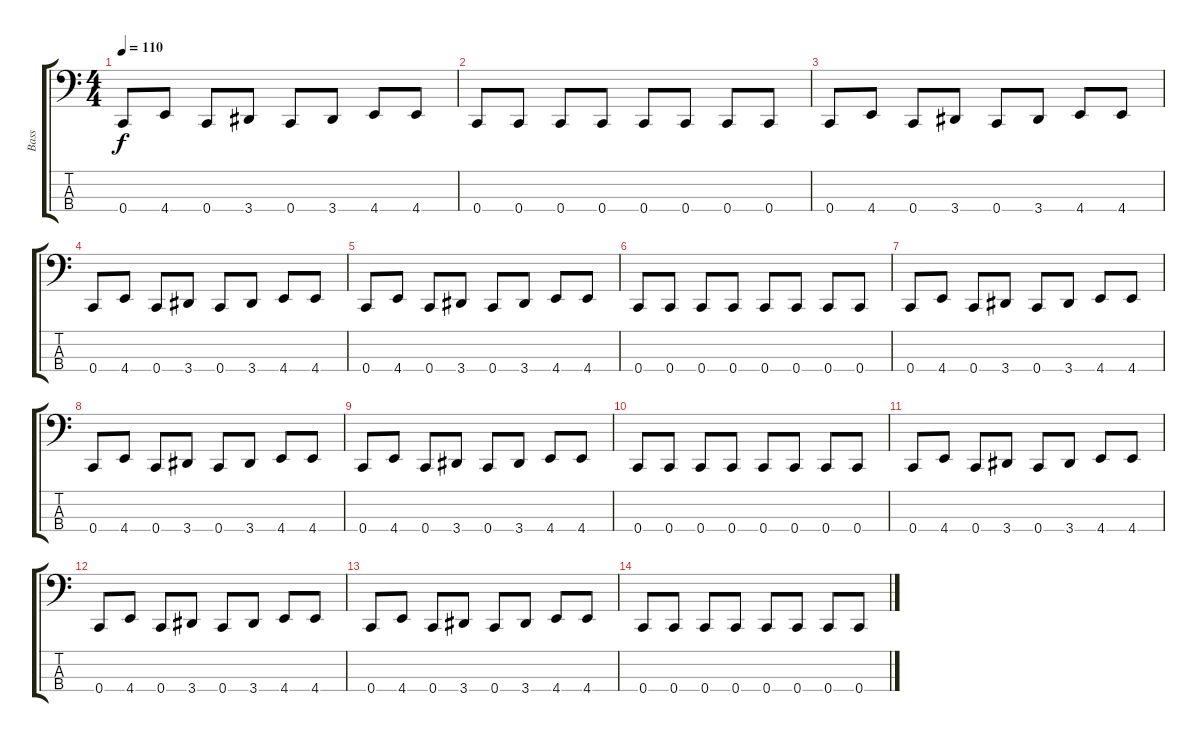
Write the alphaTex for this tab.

\track ("Bass" "Bass") {instrument electricbasspick}
\staff {score tabs}
\tuning (Eb2 Bb1 F1 C1) {hide}
\ts (4 4)
\tempo 110
\clef f4
\ks c
0.4.8{dy f} 4.4.8 0.4.8 3.4.8 0.4.8 3.4.8 4.4.8 4.4.8 |
0.4.8 0.4.8 0.4.8 0.4.8 0.4.8 0.4.8 0.4.8 0.4.8 |
0.4.8 4.4.8 0.4.8 3.4.8 0.4.8 3.4.8 4.4.8 4.4.8 |
0.4.8 4.4.8 0.4.8 3.4.8 0.4.8 3.4.8 4.4.8 4.4.8 |
0.4.8 4.4.8 0.4.8 3.4.8 0.4.8 3.4.8 4.4.8 4.4.8 |
0.4.8 0.4.8 0.4.8 0.4.8 0.4.8 0.4.8 0.4.8 0.4.8 |
0.4.8 4.4.8 0.4.8 3.4.8 0.4.8 3.4.8 4.4.8 4.4.8 |
0.4.8 4.4.8 0.4.8 3.4.8 0.4.8 3.4.8 4.4.8 4.4.8 |
0.4.8 4.4.8 0.4.8 3.4.8 0.4.8 3.4.8 4.4.8 4.4.8 |
0.4.8 0.4.8 0.4.8 0.4.8 0.4.8 0.4.8 0.4.8 0.4.8 |
0.4.8 4.4.8 0.4.8 3.4.8 0.4.8 3.4.8 4.4.8 4.4.8 |
0.4.8 4.4.8 0.4.8 3.4.8 0.4.8 3.4.8 4.4.8 4.4.8 |
0.4.8 4.4.8 0.4.8 3.4.8 0.4.8 3.4.8 4.4.8 4.4.8 |
0.4.8 0.4.8 0.4.8 0.4.8 0.4.8 0.4.8 0.4.8 0.4.8
